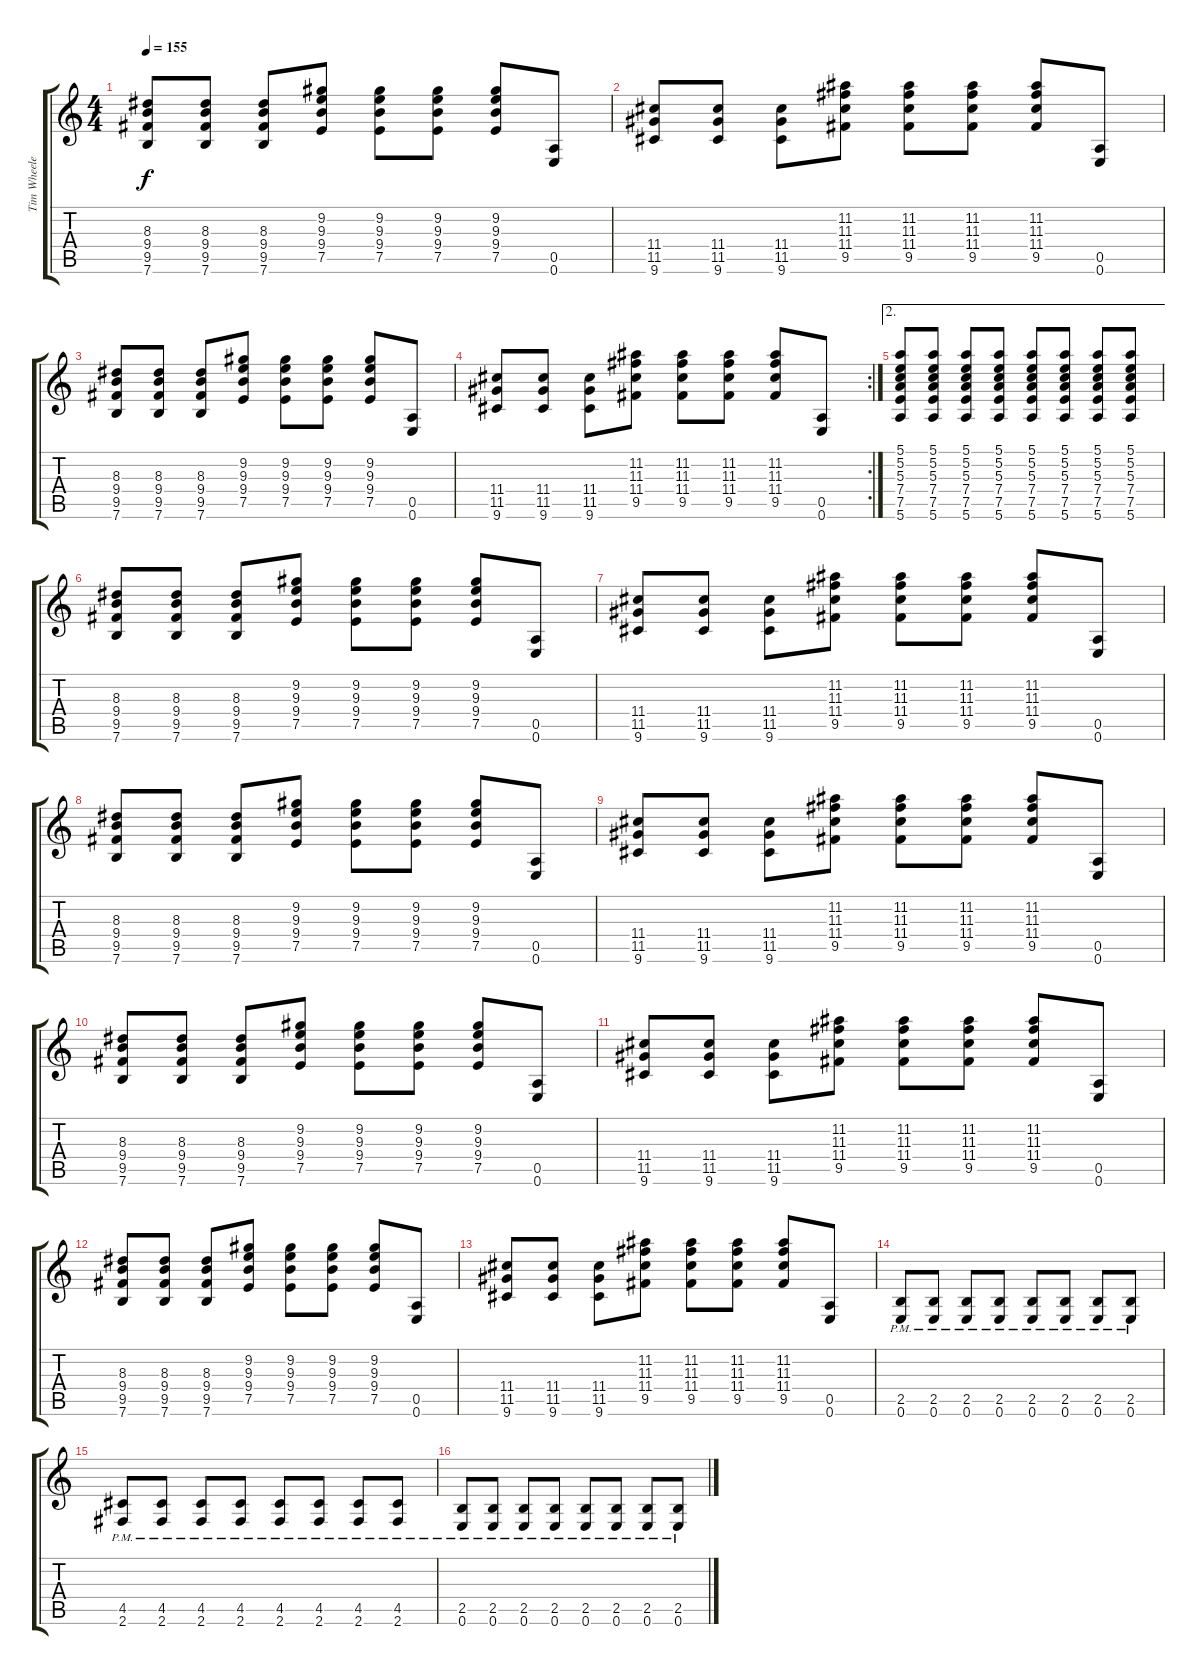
\track ("Tim Wheeler" "Tim Wheele") {instrument distortionguitar}
\staff {score tabs}
\tuning (E4 B3 G3 D3 A2 E2) {hide}
\ts (4 4)
\tempo 155
\clef g2
\ks c
(8.3 9.4 9.5 7.6).8{dy f} (8.3 9.4 9.5 7.6).8 (8.3 9.4 9.5 7.6).8 (9.2 9.3 9.4 7.5).8 (9.2 9.3 9.4 7.5).8 (9.2 9.3 9.4 7.5).8 (9.2 9.3 9.4 7.5).8 (0.5 0.6).8 |
(11.4 11.5 9.6).8 (11.4 11.5 9.6).8 (11.4 11.5 9.6).8 (11.2 11.3 11.4 9.5).8 (11.2 11.3 11.4 9.5).8 (11.2 11.3 11.4 9.5).8 (11.2 11.3 11.4 9.5).8 (0.5 0.6).8 |
(8.3 9.4 9.5 7.6).8 (8.3 9.4 9.5 7.6).8 (8.3 9.4 9.5 7.6).8 (9.2 9.3 9.4 7.5).8 (9.2 9.3 9.4 7.5).8 (9.2 9.3 9.4 7.5).8 (9.2 9.3 9.4 7.5).8 (0.5 0.6).8 |
\rc 2
(11.4 11.5 9.6).8 (11.4 11.5 9.6).8 (11.4 11.5 9.6).8 (11.2 11.3 11.4 9.5).8 (11.2 11.3 11.4 9.5).8 (11.2 11.3 11.4 9.5).8 (11.2 11.3 11.4 9.5).8 (0.5 0.6).8 |
\ae 2
(5.1 5.2 5.3 7.4 7.5 5.6).8 (5.1 5.2 5.3 7.4 7.5 5.6).8 (5.1 5.2 5.3 7.4 7.5 5.6).8 (5.1 5.2 5.3 7.4 7.5 5.6).8 (5.1 5.2 5.3 7.4 7.5 5.6).8 (5.1 5.2 5.3 7.4 7.5 5.6).8 (5.1 5.2 5.3 7.4 7.5 5.6).8 (5.1 5.2 5.3 7.4 7.5 5.6).8 |
(8.3 9.4 9.5 7.6).8{volume 9} (8.3 9.4 9.5 7.6).8 (8.3 9.4 9.5 7.6).8 (9.2 9.3 9.4 7.5).8 (9.2 9.3 9.4 7.5).8 (9.2 9.3 9.4 7.5).8 (9.2 9.3 9.4 7.5).8 (0.5 0.6).8 |
(11.4 11.5 9.6).8 (11.4 11.5 9.6).8 (11.4 11.5 9.6).8 (11.2 11.3 11.4 9.5).8 (11.2 11.3 11.4 9.5).8 (11.2 11.3 11.4 9.5).8 (11.2 11.3 11.4 9.5).8 (0.5 0.6).8 |
(8.3 9.4 9.5 7.6).8 (8.3 9.4 9.5 7.6).8 (8.3 9.4 9.5 7.6).8 (9.2 9.3 9.4 7.5).8 (9.2 9.3 9.4 7.5).8 (9.2 9.3 9.4 7.5).8 (9.2 9.3 9.4 7.5).8 (0.5 0.6).8 |
(11.4 11.5 9.6).8 (11.4 11.5 9.6).8 (11.4 11.5 9.6).8 (11.2 11.3 11.4 9.5).8 (11.2 11.3 11.4 9.5).8 (11.2 11.3 11.4 9.5).8 (11.2 11.3 11.4 9.5).8 (0.5 0.6).8 |
(8.3 9.4 9.5 7.6).8 (8.3 9.4 9.5 7.6).8 (8.3 9.4 9.5 7.6).8 (9.2 9.3 9.4 7.5).8 (9.2 9.3 9.4 7.5).8 (9.2 9.3 9.4 7.5).8 (9.2 9.3 9.4 7.5).8 (0.5 0.6).8 |
(11.4 11.5 9.6).8 (11.4 11.5 9.6).8 (11.4 11.5 9.6).8 (11.2 11.3 11.4 9.5).8 (11.2 11.3 11.4 9.5).8 (11.2 11.3 11.4 9.5).8 (11.2 11.3 11.4 9.5).8 (0.5 0.6).8 |
(8.3 9.4 9.5 7.6).8 (8.3 9.4 9.5 7.6).8 (8.3 9.4 9.5 7.6).8 (9.2 9.3 9.4 7.5).8 (9.2 9.3 9.4 7.5).8 (9.2 9.3 9.4 7.5).8 (9.2 9.3 9.4 7.5).8 (0.5 0.6).8 |
(11.4 11.5 9.6).8 (11.4 11.5 9.6).8 (11.4 11.5 9.6).8 (11.2 11.3 11.4 9.5).8 (11.2 11.3 11.4 9.5).8 (11.2 11.3 11.4 9.5).8 (11.2 11.3 11.4 9.5).8 (0.5 0.6).8 |
(2.5{pm} 0.6).8{volume 12} (2.5{pm} 0.6).8 (2.5{pm} 0.6).8 (2.5{pm} 0.6).8 (2.5{pm} 0.6).8 (2.5{pm} 0.6).8 (2.5{pm} 0.6).8 (2.5{pm} 0.6).8 |
(4.5{pm} 2.6).8 (4.5{pm} 2.6).8 (4.5{pm} 2.6).8 (4.5{pm} 2.6).8 (4.5{pm} 2.6).8 (4.5{pm} 2.6).8 (4.5{pm} 2.6).8 (4.5{pm} 2.6).8 |
(2.5{pm} 0.6).8 (2.5{pm} 0.6).8 (2.5{pm} 0.6).8 (2.5{pm} 0.6).8 (2.5{pm} 0.6).8 (2.5{pm} 0.6).8 (2.5{pm} 0.6).8 (2.5{pm} 0.6).8
